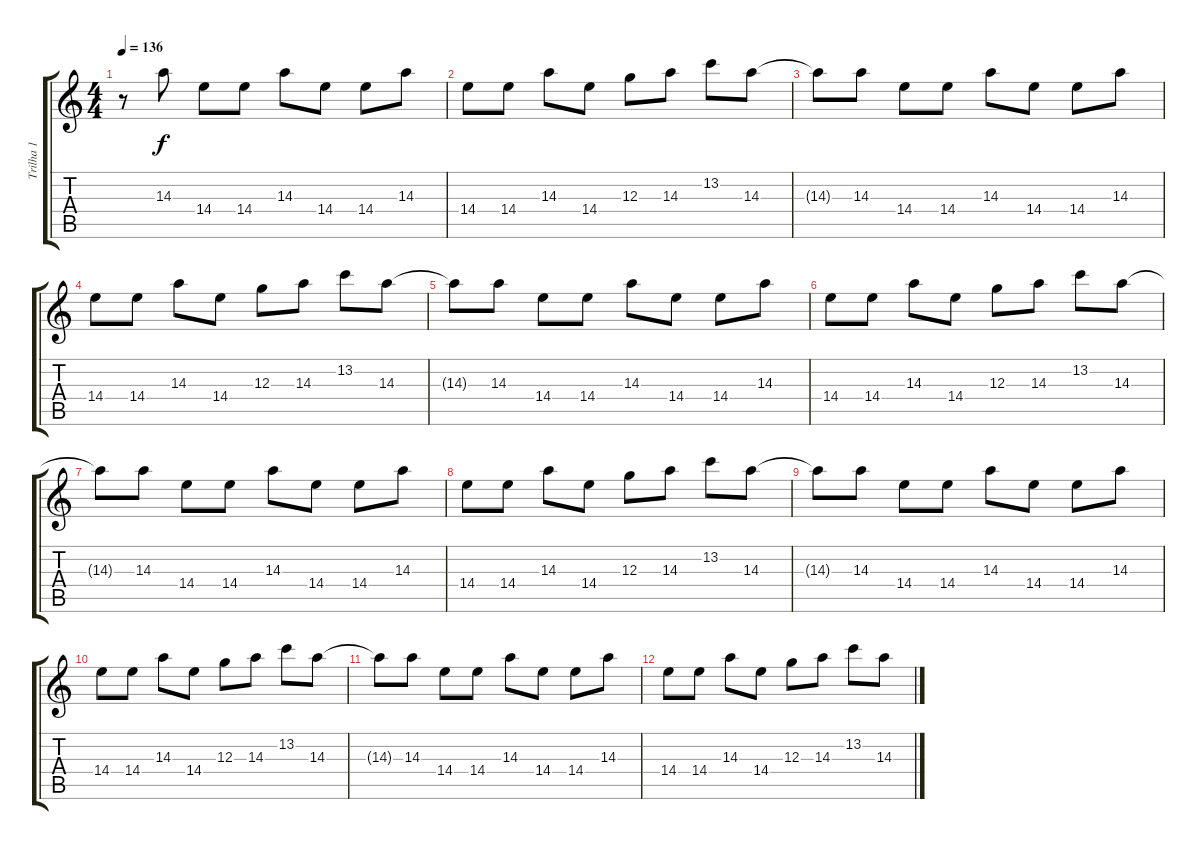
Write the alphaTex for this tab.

\track ("Trilha 1" "Trilha 1") {instrument distortionguitar}
\staff {score tabs}
\tuning (E4 B3 G3 D3 A2 E2) {hide}
\ts (4 4)
\tempo 136
\clef g2
\ks c
r.8{dy f instrument distortionguitar} 14.3.8 14.4.8 14.4.8 14.3.8 14.4.8 14.4.8 14.3.8 |
14.4.8 14.4.8 14.3.8 14.4.8 12.3.8 14.3.8 13.2.8 14.3.8 |
14.3{t}.8 14.3.8 14.4.8 14.4.8 14.3.8 14.4.8 14.4.8 14.3.8 |
14.4.8 14.4.8 14.3.8 14.4.8 12.3.8 14.3.8 13.2.8 14.3.8 |
14.3{t}.8 14.3.8 14.4.8 14.4.8 14.3.8 14.4.8 14.4.8 14.3.8 |
14.4.8 14.4.8 14.3.8 14.4.8 12.3.8 14.3.8 13.2.8 14.3.8 |
14.3{t}.8 14.3.8 14.4.8 14.4.8 14.3.8 14.4.8 14.4.8 14.3.8 |
14.4.8 14.4.8 14.3.8 14.4.8 12.3.8 14.3.8 13.2.8 14.3.8 |
14.3{t}.8 14.3.8 14.4.8 14.4.8 14.3.8 14.4.8 14.4.8 14.3.8 |
14.4.8 14.4.8 14.3.8 14.4.8 12.3.8 14.3.8 13.2.8 14.3.8 |
14.3{t}.8 14.3.8 14.4.8 14.4.8 14.3.8 14.4.8 14.4.8 14.3.8 |
14.4.8 14.4.8 14.3.8 14.4.8 12.3.8 14.3.8 13.2.8 14.3.8
